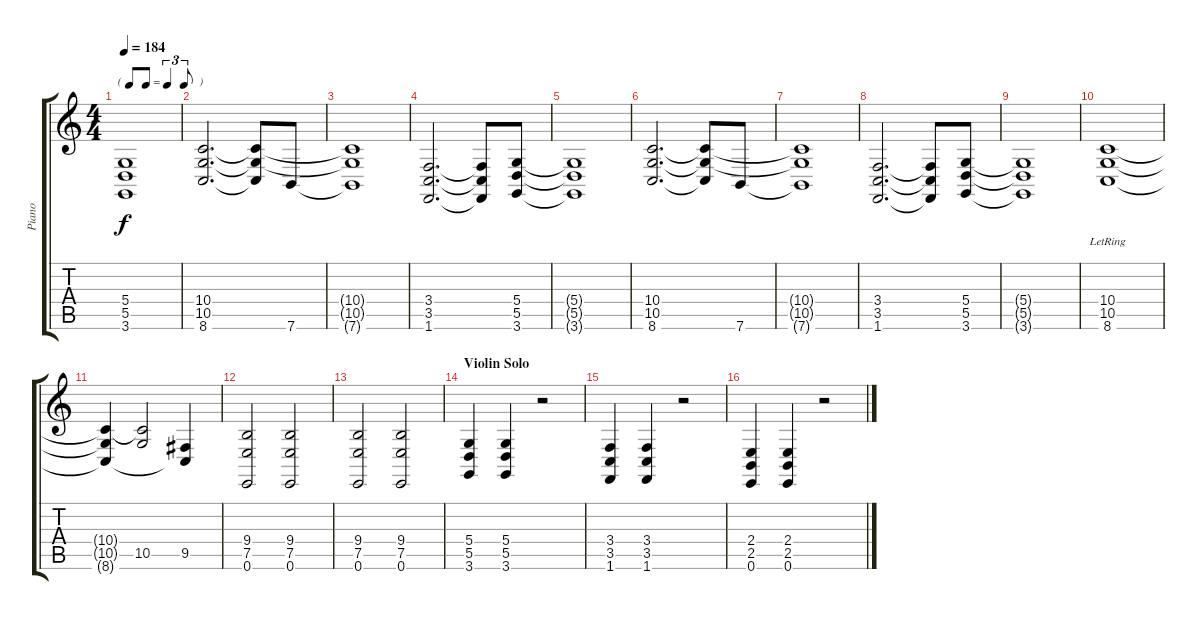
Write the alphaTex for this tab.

\track ("Piano" "Piano") {instrument acousticgrandpiano}
\staff {score tabs}
\tuning (E4 B3 G3 D3 A2 E2) {hide}
\ts (4 4)
\tf triplet8th
\tempo 184
\clef g2
\ks c
(5.4{t} 5.5{t} 3.6{t}).1{dy f} |
(10.4 10.5 8.6).2{d} (10.4{t} 10.5{t} 8.6{t}).8 7.6.8 |
(10.4{t} 10.5{t} 7.6{t}).1 |
(3.4 3.5 1.6).2{d} (3.4{t} 3.5{t} 1.6{t}).8 (5.4 5.5 3.6).8 |
(5.4{t} 5.5{t} 3.6{t}).1 |
(10.4 10.5 8.6).2{d} (10.4{t} 10.5{t} 8.6{t}).8 7.6.8 |
(10.4{t} 10.5{t} 7.6{t}).1 |
(3.4 3.5 1.6).2{d} (3.4{t} 3.5{t} 1.6{t}).8 (5.4 5.5 3.6).8 |
(5.4{t} 5.5{t} 3.6{t}).1 |
(10.4{lr} 10.5{lr} 8.6).1 |
(10.4{t} 10.5{t} 8.6{t}).4 (10.4{t} 10.5).2 (9.5 8.6{t}).4 |
(9.4 7.5 0.6).2 (9.4 7.5 0.6).2 |
(9.4 7.5 0.6).2 (9.4 7.5 0.6).2 |
\section ("" "Violin Solo")
(5.4 5.5 3.6).4 (5.4 5.5 3.6).4 r.2 |
(3.4 3.5 1.6).4 (3.4 3.5 1.6).4 r.2 |
(2.4 2.5 0.6).4 (2.4 2.5 0.6).4 r.2
